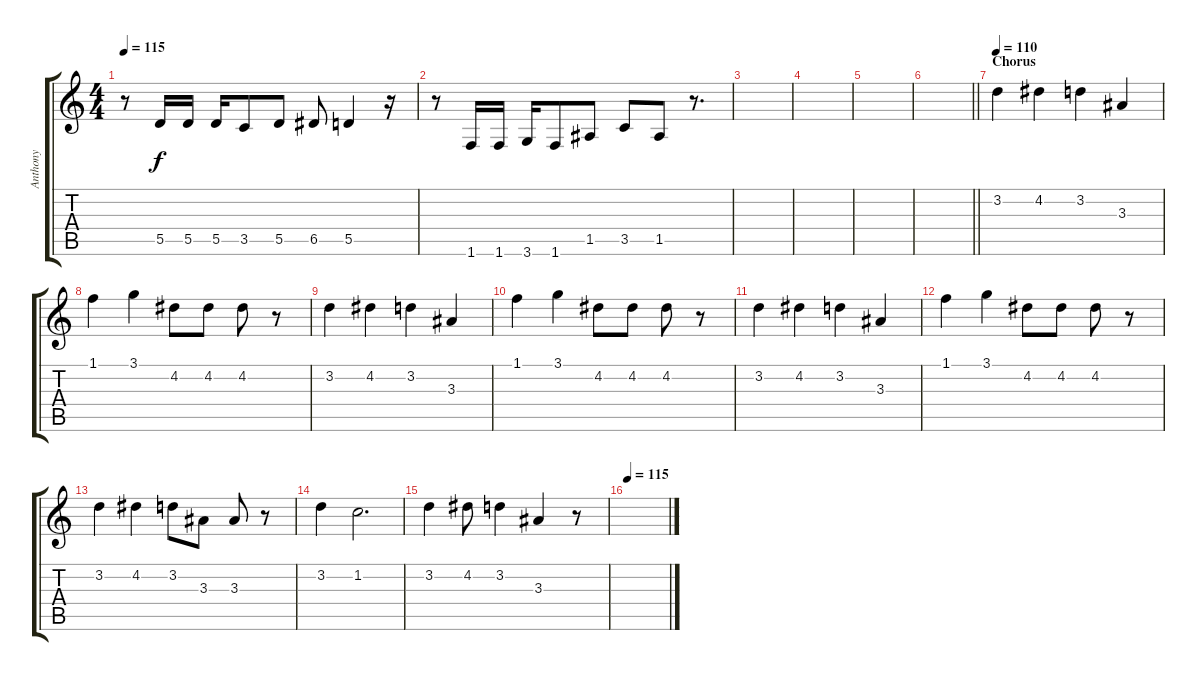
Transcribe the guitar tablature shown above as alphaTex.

\track ("Anthony" "Anthony") {instrument electricguitarjazz}
\staff {score tabs}
\tuning (E4 B3 G3 D3 A2 E2) {hide}
\ts (4 4)
\tempo 115
\clef g2
\ks c
r.8{dy f} 5.5.16 5.5.16 5.5.16 3.5.8 5.5.8 6.5.8 5.5.4 r.16 |
r.8 1.6.16 1.6.16 3.6.16 1.6.8 1.5.8 3.5.8 1.5.8 r.8{d} |
|
|
|
\barLineRight lightlight
|
\section ("" "Chorus")
\tempo 110
3.2.4 4.2.4 3.2.4 3.3.4 |
1.1.4 3.1.4 4.2.8 4.2.8 4.2.8 r.8 |
3.2.4 4.2.4 3.2.4 3.3.4 |
1.1.4 3.1.4 4.2.8 4.2.8 4.2.8 r.8 |
3.2.4 4.2.4 3.2.4 3.3.4 |
1.1.4 3.1.4 4.2.8 4.2.8 4.2.8 r.8 |
3.2.4 4.2.4 3.2.8 3.3.8 3.3.8 r.8 |
3.2.4 1.2.2{d} |
3.2.4 4.2.8 3.2.4 3.3.4 r.8 |
\tempo 115
